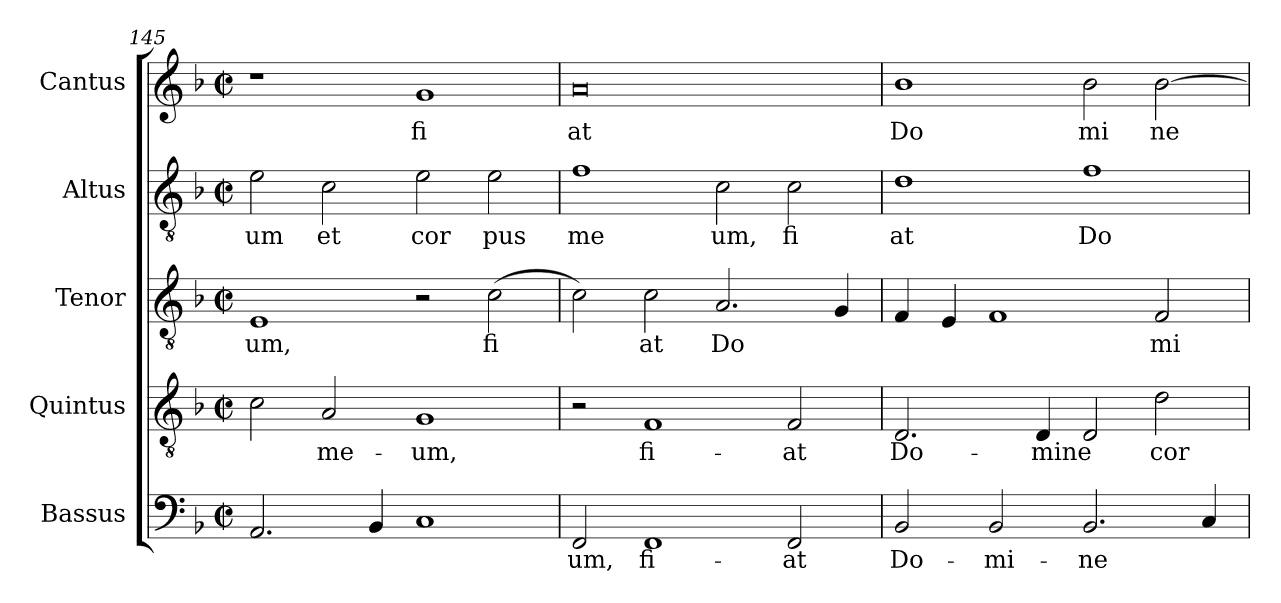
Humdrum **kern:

**kern	**text	**kern	**text	**kern	**text	**kern	**text	**kern	**text
*part5	*part5	*part4	*part4	*part3	*part3	*part2	*part2	*part1	*part1
*staff5	*staff5	*staff4	*staff4	*staff3	*staff3	*staff2	*staff2	*staff1	*staff1
*I"Bassus	*	*I"Quintus	*	*I"Tenor	*	*I"Altus	*	*I"Cantus	*
*clefF4	*	*clefGv2	*	*clefGv2	*	*clefGv2	*	*clefG2	*
*k[b-]	*	*k[b-]	*	*k[b-]	*	*k[b-]	*	*k[b-]	*
*F:	*	*F:	*	*F:	*	*F:	*	*F:	*
*M2/2	*	*M2/2	*	*M2/2	*	*M2/2	*	*M2/2	*
*met(c|)	*	*met(c|)	*	*met(c|)	*	*met(c|)	*	*met(c|)	*
=145	=145	=145	=145	=145	=145	=145	=145	=145	=145
!	!	!	!	!	!LO:LY:b:cj	!	!LO:LY:b:cj	!	!
2.AA/	.	2c\	.	1E	um,	2e\	um	1r	.
!	!	!	!LO:LY:b:cj	!	!	!	!LO:LY:b:cj	!	!
.	.	2A/	me-	.	.	2c\	et	.	.
4BB-/	.	.	.	.	.	.	.	.	.
!	!	!	!LO:LY:b:cj	!	!	!	!LO:LY:b:cj	!	!LO:LY:b:cj
1C	.	1G	-um,	2r	.	2e\	cor	1g	fi
!	!	!	!	!	!LO:LY:b:cj	!	!LO:LY:b:cj	!	!
.	.	.	.	(>2c\	fi	2e\	pus	.	.
=146	=146	=146	=146	=146	=146	=146	=146	=146	=146
!	!LO:LY:b:cj	!	!	!	!	!	!LO:LY:b:cj	!	!LO:LY:b:cj
2FF/	-um,	2r	.	2c\)	.	1f	me	0a	at
!	!LO:LY:b:cj	!	!LO:LY:b:cj	!	!LO:LY:b:cj	!	!	!	!
1FF	fi-	1F	fi-	2c\	at	.	.	.	.
!	!	!	!	!	!LO:LY:b	!	!LO:LY:b:cj	!	!
.	.	.	.	2.A/	Do	2c\	um,	.	.
!	!LO:LY:b:cj	!	!LO:LY:b:cj	!	!	!	!LO:LY:b:cj	!	!
2FF/	-at	2F/	-at	.	.	2c\	fi	.	.
.	.	.	.	4G/	.	.	.	.	.
=147	=147	=147	=147	=147	=147	=147	=147	=147	=147
!	!LO:LY:b:cj	!	!LO:LY:b:cj	!	!	!	!LO:LY:b:cj	!	!LO:LY:b:cj
2BB-/	Do-	2.D/	Do-	4F/	.	1d	at	1b-	Do
.	.	.	.	4E/	.	.	.	.	.
!	!LO:LY:b:cj	!	!	!	!	!	!	!	!
2BB-/	-mi-	.	.	1F	.	.	.	.	.
!	!	!	!LO:LY:b:cj	!	!	!	!	!	!
.	.	4D/	-mine	.	.	.	.	.	.
!	!LO:LY:b:cj	!	!	!	!	!	!LO:LY:b:cj	!	!LO:LY:b:cj
2.BB-/	-ne	2D/	.	.	.	1f	Do	2b-\	mi
!	!	!	!LO:LY:b:cj	!	!LO:LY:b:cj	!	!	!	!LO:LY:b:cj
.	.	2d\	cor	2F/	mi	.	.	[>2b-\	ne
4C/	.	.	.	.	.	.	.	.	.
=	=	=	=	=	=	=	=	=	=
*-	*-	*-	*-	*-	*-	*-	*-	*-	*-
